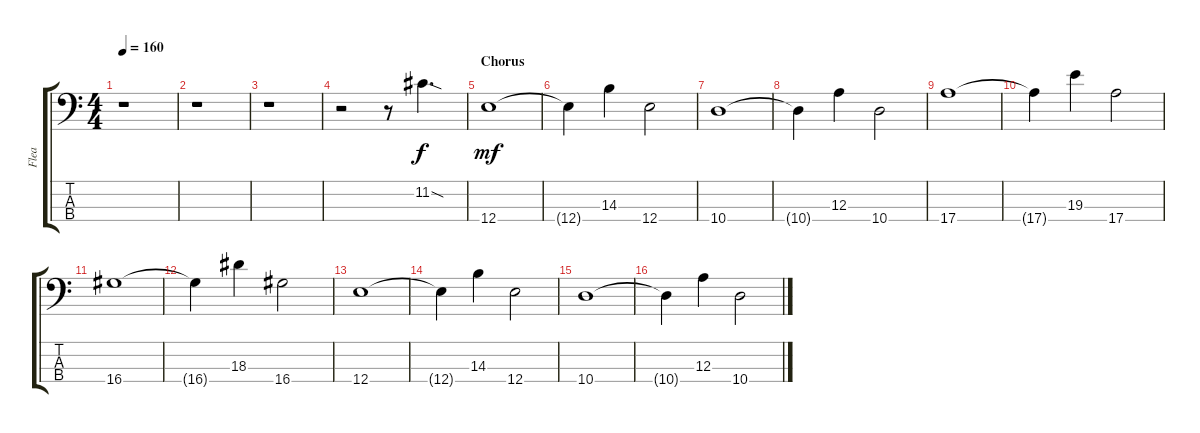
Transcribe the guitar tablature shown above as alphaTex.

\track ("Flea" "Flea") {instrument electricbassfinger}
\staff {score tabs}
\tuning (G2 D2 A1 E1) {hide}
\ts (4 4)
\tempo 160
\clef f4
\ks c
r.1{dy mf} |
r.1 |
r.1 |
r.2 r.8 11.2{sod}.4{d dy f} |
\section ("" "Chorus")
12.4.1{dy mf} |
12.4{t}.4 14.3.4 12.4.2 |
10.4.1 |
10.4{t}.4 12.3.4 10.4.2 |
17.4.1 |
17.4{t}.4 19.3.4 17.4.2 |
16.4.1 |
16.4{t}.4 18.3.4 16.4.2 |
12.4.1 |
12.4{t}.4 14.3.4 12.4.2 |
10.4.1 |
10.4{t}.4 12.3.4 10.4.2
